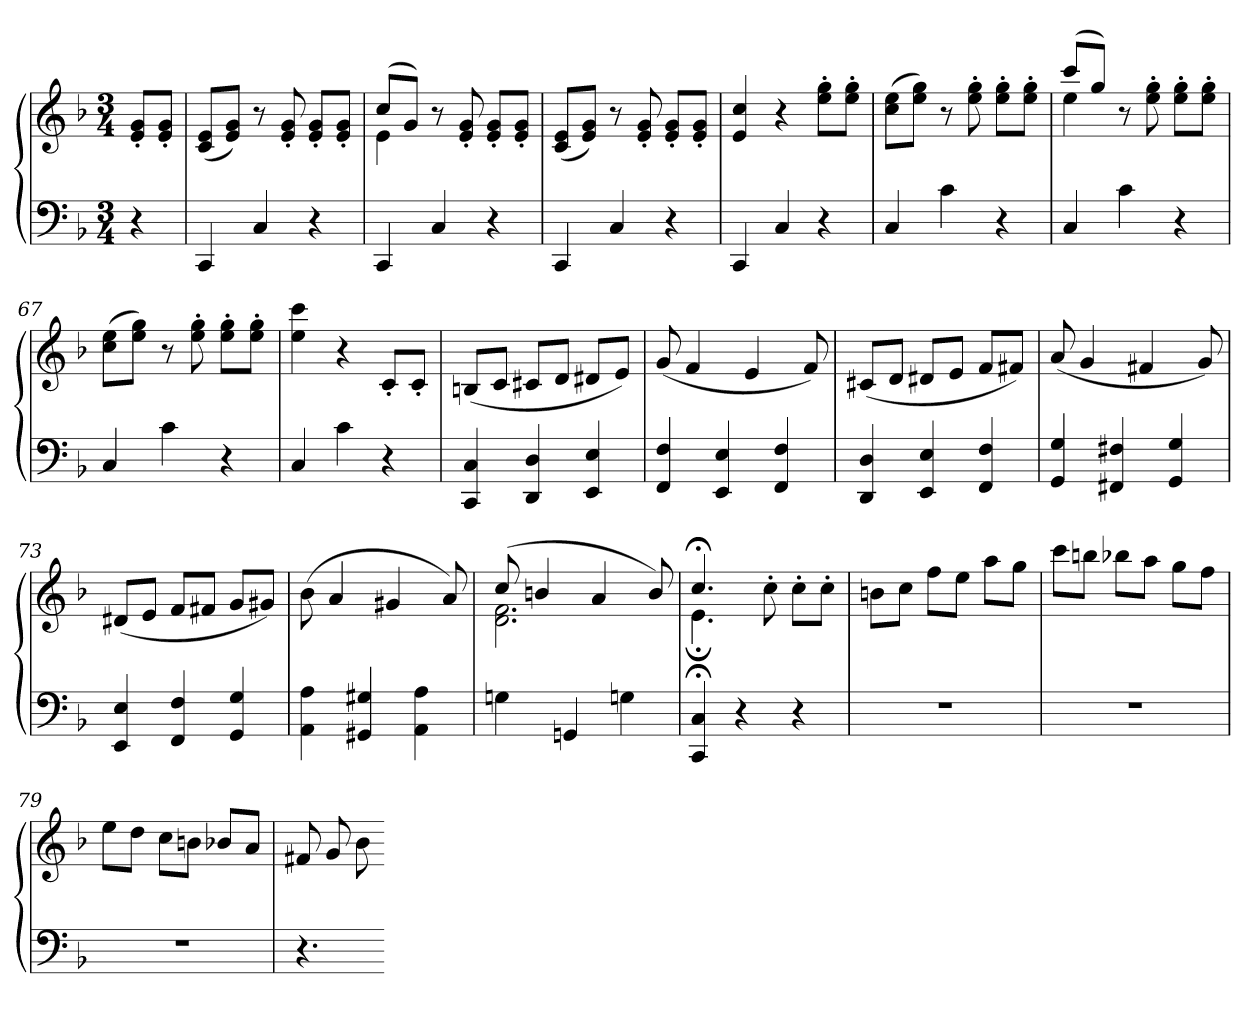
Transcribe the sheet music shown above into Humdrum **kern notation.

**kern	**kern
*part1	*part1
*staff2	*staff1
*clefF4	*clefG2
*k[b-]	*k[b-]
*F:	*F:
*M3/4	*M3/4
=	=
4r	8e' 8g'L
.	8e' 8g'J
=61	=61
4CC	(8c 8eL
.	8e 8gJ)
4C	8r
.	8e' 8g'
4r	8e' 8g'L
.	8e' 8g'J
=62	=62
*	*^
4CC	(8ccL	4e
.	8gJ)	.
4C	8r	2ryy
.	8e' 8g'	.
4r	8e' 8g'L	.
.	8e' 8g'J	.
*	*v	*v
=63	=63
4CC	(8c 8eL
.	8e 8gJ)
4C	8r
.	8e' 8g'
4r	8e' 8g'L
.	8e' 8g'J
=64	=64
4CC	4e 4cc
4C	4r
4r	8ee' 8gg'L
.	8ee' 8gg'J
=65	=65
4C	(8cc 8eeL
.	8ee 8ggJ)
4c	8r
.	8ee' 8gg'
4r	8ee' 8gg'L
.	8ee' 8gg'J
=66	=66
*	*^
4C	(8cccL	4ee
.	8ggJ)	.
4c	8r	2ryy
.	8ee' 8gg'	.
4r	8ee' 8gg'L	.
.	8ee' 8gg'J	.
*	*v	*v
=67	=67
4C	(8cc 8eeL
.	8ee 8ggJ)
4c	8r
.	8ee' 8gg'
4r	8ee' 8gg'L
.	8ee' 8gg'J
=68	=68
4C	4ee 4ccc
4c	4r
4r	8c'L
.	8c'J
=69	=69
4CC 4C	(8BnL
.	8cJ
4DD 4D	8c#XL
.	8dJ
4EE 4E	8d#XL
.	8eJ)
=70	=70
4FF 4F	(8g
.	4f
4EE 4E	.
.	4e
4FF 4F	.
.	8f)
=71	=71
4DD 4D	(8c#XL
.	8dJ
4EE 4E	8d#XL
.	8eJ
4FF 4F	8fL
.	8f#XJ)
=72	=72
4GG 4G	(8a
.	4g
4FF#X 4F#X	.
.	4f#X
4GG 4G	.
.	8g)
=73	=73
4EE 4E	(8d#XL
.	8eJ
4FF 4F	8fL
.	8f#XJ
4GG 4G	8gL
.	8g#XJ)
=74	=74
4AA 4A	(8b-
.	4a
4GG#X 4G#X	.
.	4g#X
4AA 4A	.
.	8a)
=75	=75
*	*^
4Gn	(8cc	2.d 2.f
.	4bn	.
4GGn	.	.
.	4a	.
4Gn	.	.
.	8b)	.
=76	=76	=76
4CC;< 4C;<	4.cc;<	4.e;<
4r	.	.
.	8cc'	4.ryy
4r	8cc'L	.
.	8cc'J	.
*	*v	*v
=77	=77
2.r	8bnL
.	8ccJ
.	8ffL
.	8eeJ
.	8aaL
.	8ggJ
=78	=78
2.r	8cccL
.	8bbnJ
.	8bb-XL
.	8aaJ
.	8ggL
.	8ffJ
=79	=79
2.r	8eeL
.	8ddJ
.	8ccL
.	8bnJ
.	8b-XL
.	8aJ
=80	=80
4.r	8f#X
.	8g
.	8b-
=-	=-
*-	*-
